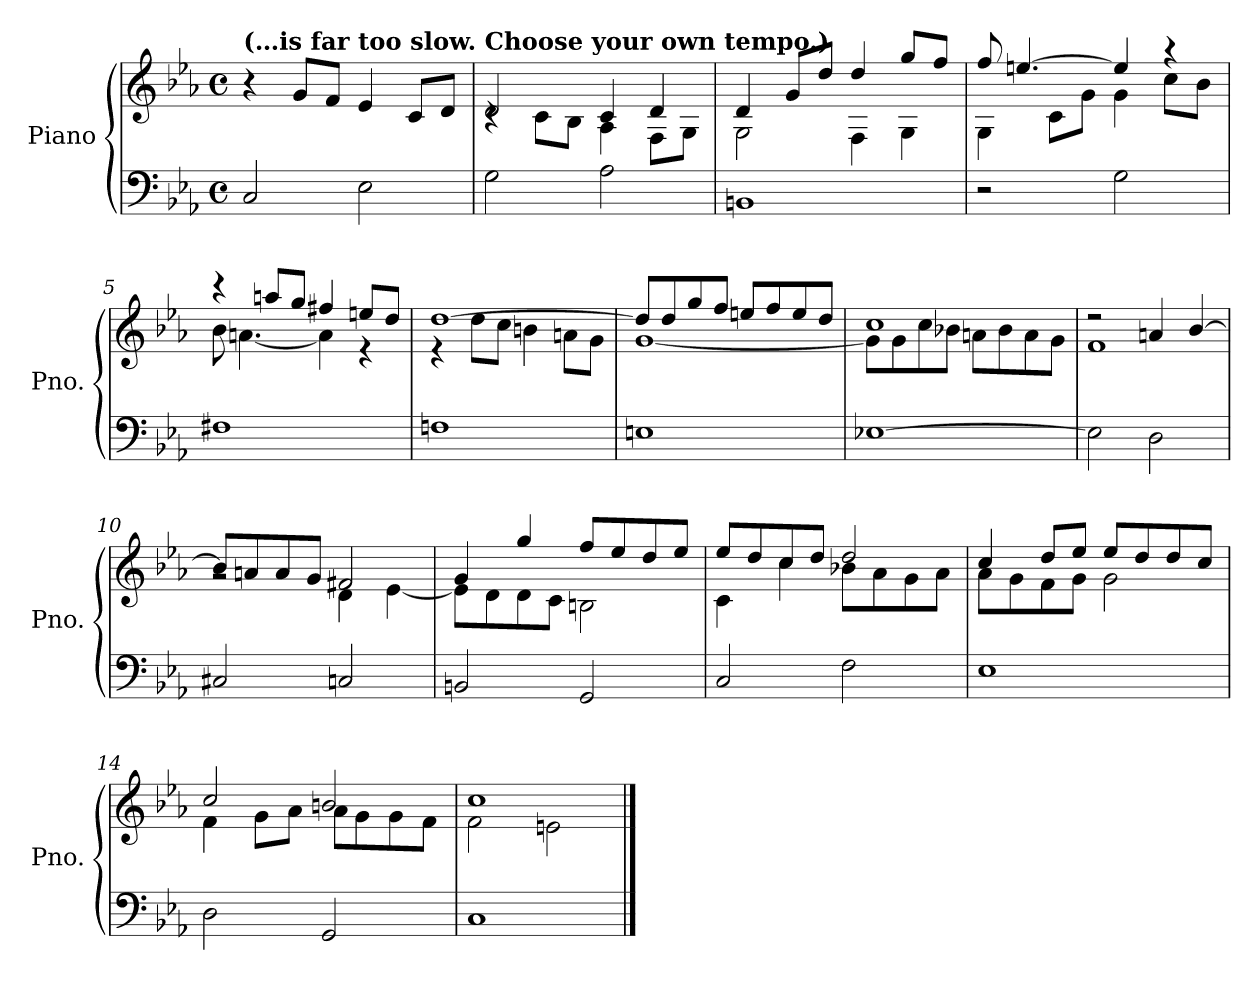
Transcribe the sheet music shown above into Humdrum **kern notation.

**kern	**kern
*part1	*part1
*staff2	*staff1
*I"Piano	*
*I'Pno.	*
*clefF4	*clefG2
*k[b-e-a-]	*k[b-e-a-]
*M4/4	*M4/4
*met(c)	*met(c)
*MM12	*MM12
=1	=1
!	!LO:TX:a:B:t=(…is far too slow. Choose your own tempo.)
2C/	4r
.	8g/L
.	8f/J
2E-\	4e-/
.	8c/L
.	8d/J
=2	=2
*	*^
2G\	2d/	4rc
.	.	8c\L
.	.	8B-\J
2A-\	4c/	4A-\
.	4d/	8F\L
.	.	8G\J
=3	=3	=3
1BBn	4d/	2G\
.	8g/L	.
.	8dd/J	.
.	4dd/	4F\
.	8gg/L	4G\
.	8ff/J	.
=4	=4	=4
2r	8ff/	4G\
.	[4.een/	.
.	.	8c\L
.	.	8g\J
2G\	4ee/]	4g\
.	4r	8cc\L
.	.	8b-\J
=5	=5	=5
1F#X	4r	8b-\
.	.	[4.an\
.	8aan/L	.
.	8gg/J	.
.	4ff#X/	4a\]
.	8een/L	4r
.	8dd/J	.
!!LO:LB:g=z	!!
=6	=6	=6
1Fn	[1dd	4r
.	.	8dd\L
.	.	8cc\J
.	.	4bn\
.	.	8an\L
.	.	8g\J
=7	=7	=7
1En	8dd/L]	[1g
.	8dd/	.
.	8gg/	.
.	8ff/J	.
.	8een/L	.
.	8ff/	.
.	8ee/	.
.	8dd/J	.
=8	=8	=8
[1E-X	1cc	8g\L]
.	.	8g\
.	.	8cc\
.	.	8b-X\J
.	.	8an\L
.	.	8b-\
.	.	8a\
.	.	8g\J
=9	=9	=9
2E-\]	2r	1f
2D\	4an/	.
.	[4b-/	.
=10	=10	=10
2C#X/	8b-/L]	2rg
.	8an/	.
.	8a/	.
.	8g/J	.
2Cn/	2f#X/	4d\
.	.	[4e-\
!!LO:LB:g=z	!!
=11	=11	=11
2BBn/	4g/	8e-\L]
.	.	8d\
.	4gg/	8d\
.	.	8c\J
2GG/	8ff/L	2Bn\
.	8ee-/	.
.	8dd/	.
.	8ee-/J	.
=12	=12	=12
2C/	8ee-/L	4c\
.	8dd/	.
.	8cc/	4cc\
.	8dd/J	.
2F\	2dd/	8b-X\L
.	.	8a-\
.	.	8g\
.	.	8a-\J
=13	=13	=13
1E-	4cc/	8a-\L
.	.	8g\
.	8dd/L	8f\
.	8ee-/J	8g\J
.	8ee-/L	2g\
.	8dd/	.
.	8dd/	.
.	8cc/J	.
=14	=14	=14
2D\	2cc/	4f\
.	.	8g\L
.	.	8a-\J
2GG/	2bn/	8a-\L
.	.	8g\
.	.	8g\
.	.	8f\J
=15	=15	=15
1C	1cc	2f\
.	.	2en\
*	*v	*v
==	==
*-	*-
